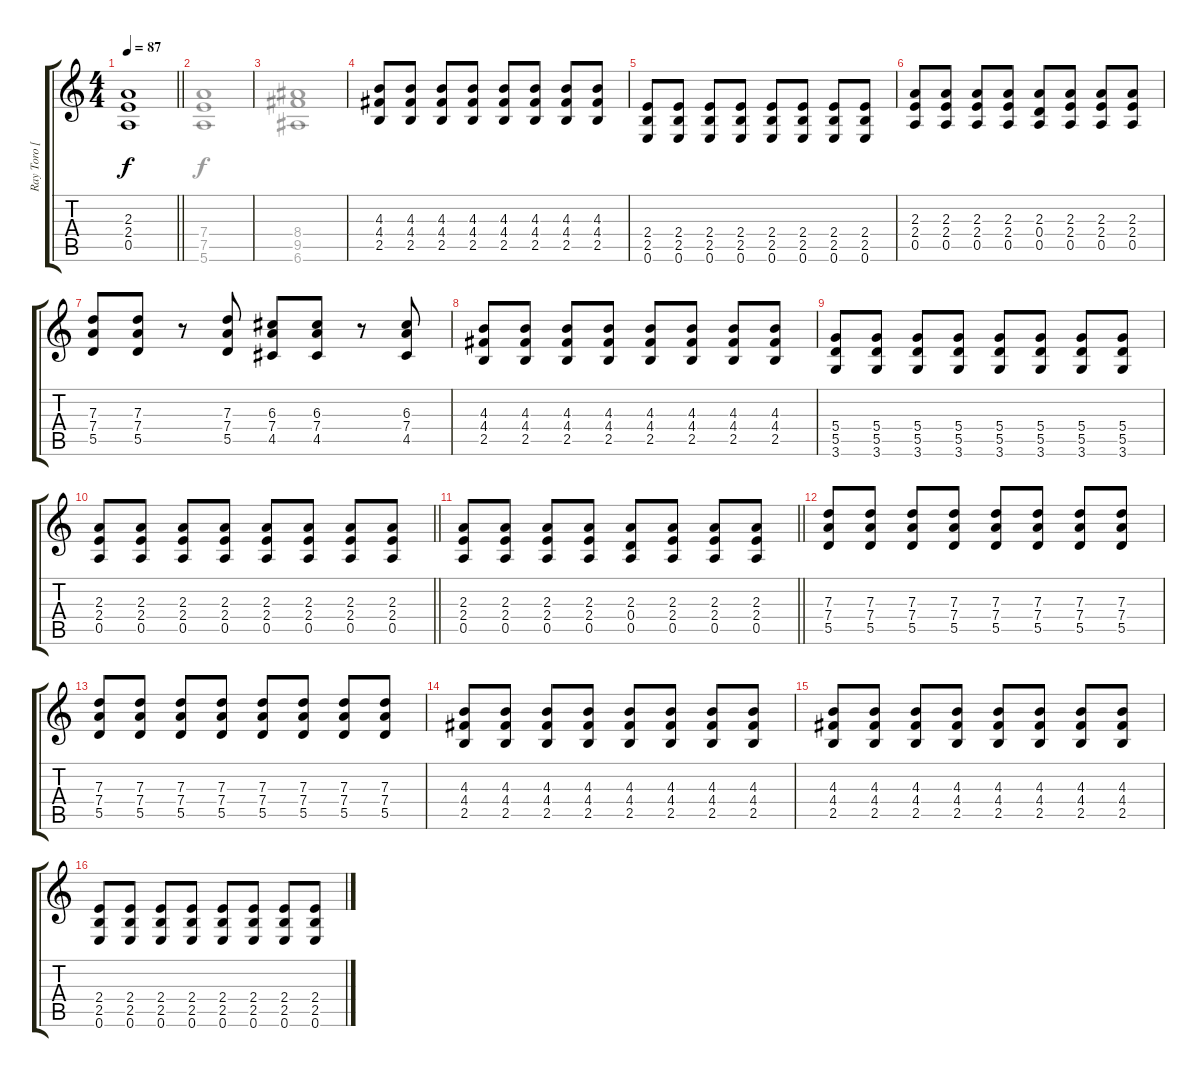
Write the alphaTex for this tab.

\track ("Ray Toro [Lead Guitar)" "Ray Toro [") {instrument overdrivenguitar}
\staff {score tabs}
\tuning (E4 B3 G3 D3 A2 E2) {hide}
\voice
\ts (4 4)
\tempo 87
\clef g2
\barLineRight lightlight
\ks c
(2.3{t} 2.4{t} 0.5{t}).1{dy f} |
|
|
(4.3 4.4 2.5).8 (4.3 4.4 2.5).8 (4.3 4.4 2.5).8 (4.3 4.4 2.5).8 (4.3 4.4 2.5).8 (4.3 4.4 2.5).8 (4.3 4.4 2.5).8 (4.3 4.4 2.5).8 |
(2.4 2.5 0.6).8 (2.4 2.5 0.6).8 (2.4 2.5 0.6).8 (2.4 2.5 0.6).8 (2.4 2.5 0.6).8 (2.4 2.5 0.6).8 (2.4 2.5 0.6).8 (2.4 2.5 0.6).8 |
(2.3 2.4 0.5).8 (2.3 2.4 0.5).8 (2.3 2.4 0.5).8 (2.3 2.4 0.5).8 (2.3 0.4 0.5).8 (2.3 2.4 0.5).8 (2.3 2.4 0.5).8 (2.3 2.4 0.5).8 |
(7.3 7.4 5.5).8 (7.3 7.4 5.5).8 r.8 (7.3 7.4 5.5).8 (6.3 7.4 4.5).8 (6.3 7.4 4.5).8 r.8 (6.3 7.4 4.5).8 |
(4.3 4.4 2.5).8 (4.3 4.4 2.5).8 (4.3 4.4 2.5).8 (4.3 4.4 2.5).8 (4.3 4.4 2.5).8 (4.3 4.4 2.5).8 (4.3 4.4 2.5).8 (4.3 4.4 2.5).8 |
(5.4 5.5 3.6).8 (5.4 5.5 3.6).8 (5.4 5.5 3.6).8 (5.4 5.5 3.6).8 (5.4 5.5 3.6).8 (5.4 5.5 3.6).8 (5.4 5.5 3.6).8 (5.4 5.5 3.6).8 |
\barLineRight lightlight
(2.3 2.4 0.5).8 (2.3 2.4 0.5).8 (2.3 2.4 0.5).8 (2.3 2.4 0.5).8 (2.3 2.4 0.5).8 (2.3 2.4 0.5).8 (2.3 2.4 0.5).8 (2.3 2.4 0.5).8 |
\barLineRight lightlight
(2.3 2.4 0.5).8 (2.3 2.4 0.5).8 (2.3 2.4 0.5).8 (2.3 2.4 0.5).8 (2.3 0.4 0.5).8 (2.3 2.4 0.5).8 (2.3 2.4 0.5).8 (2.3 2.4 0.5).8 |
(7.3 7.4 5.5).8 (7.3 7.4 5.5).8 (7.3 7.4 5.5).8 (7.3 7.4 5.5).8 (7.3 7.4 5.5).8 (7.3 7.4 5.5).8 (7.3 7.4 5.5).8 (7.3 7.4 5.5).8 |
(7.3 7.4 5.5).8 (7.3 7.4 5.5).8 (7.3 7.4 5.5).8 (7.3 7.4 5.5).8 (7.3 7.4 5.5).8 (7.3 7.4 5.5).8 (7.3 7.4 5.5).8 (7.3 7.4 5.5).8 |
(4.3 4.4 2.5).8 (4.3 4.4 2.5).8 (4.3 4.4 2.5).8 (4.3 4.4 2.5).8 (4.3 4.4 2.5).8 (4.3 4.4 2.5).8 (4.3 4.4 2.5).8 (4.3 4.4 2.5).8 |
(4.3 4.4 2.5).8 (4.3 4.4 2.5).8 (4.3 4.4 2.5).8 (4.3 4.4 2.5).8 (4.3 4.4 2.5).8 (4.3 4.4 2.5).8 (4.3 4.4 2.5).8 (4.3 4.4 2.5).8 |
(2.4 2.5 0.6).8 (2.4 2.5 0.6).8 (2.4 2.5 0.6).8 (2.4 2.5 0.6).8 (2.4 2.5 0.6).8 (2.4 2.5 0.6).8 (2.4 2.5 0.6).8 (2.4 2.5 0.6).8
\voice
\clef g2
\ottava regular
\simile none
\barLineRight lightlight
\ks c
|
(7.4 7.5 5.6).1 |
(8.4 9.5 6.6).1 |
|
|
|
|
|
|
\barLineRight lightlight
|
\barLineRight lightlight
|
|
|
|
|
